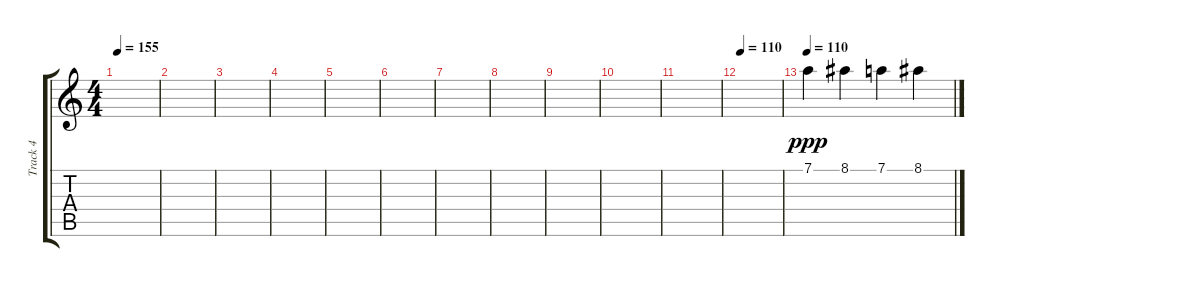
\track ("Track 4" "Track 4") {instrument lead2sawtooth}
\staff {score tabs}
\tuning (D5 A4 F4 C4 G3 C3) {hide}
\ts (4 4)
\tempo 155
\clef g2
\ks c
|
|
|
|
|
|
|
|
|
|
|
\tempo 110
|
\tempo 110
7.1.4{dy ppp} 8.1.4 7.1.4 8.1.4
